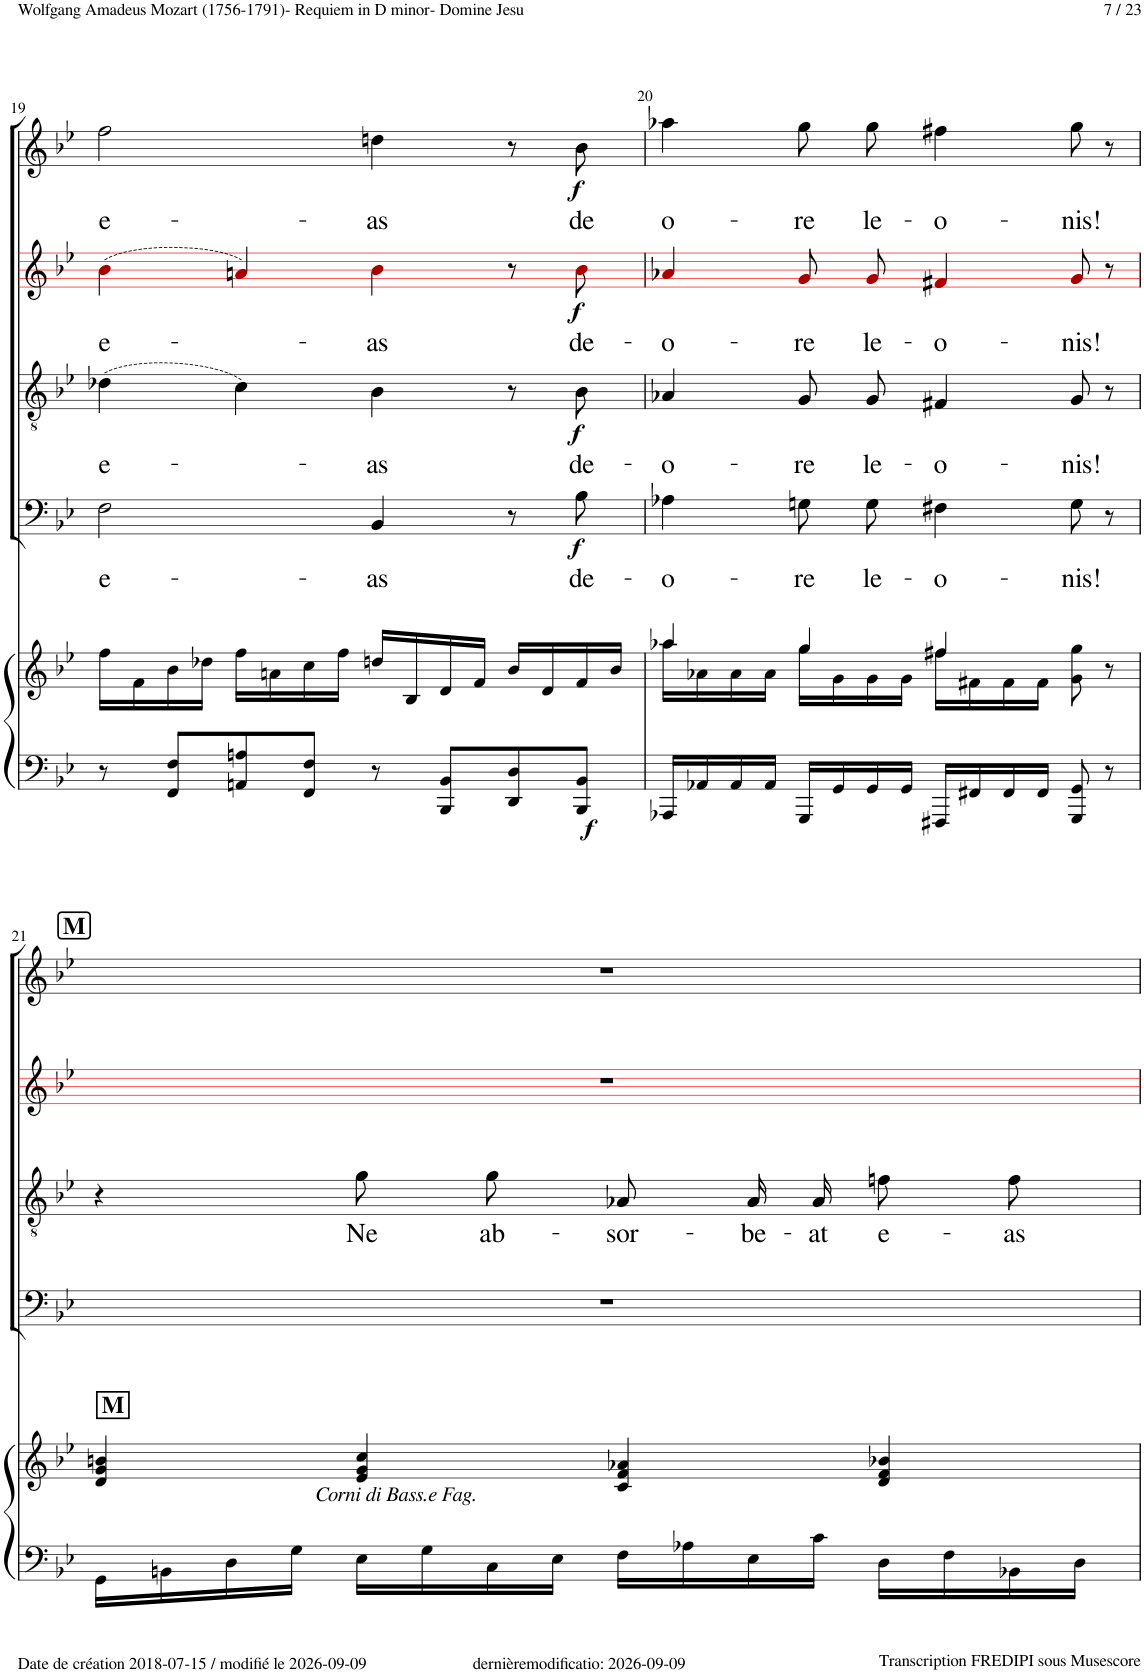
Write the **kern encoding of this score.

**kern	**kern	**dynam	**kern	**text	**dynam	**kern	**text	**dynam	**kern	**text	**dynam	**kern	**text	**dynam
*part5	*part5	*part5	*part4	*part4	*part4	*part3	*part3	*part3	*part2	*part2	*part2	*part1	*part1	*part1
*staff6	*staff5	*staff5/6	*staff4	*staff4	*staff4	*staff3	*staff3	*staff3	*staff2	*staff2	*staff2	*staff1	*staff1	*staff1
*I"Piano	*	*	*I"Bass	*	*	*I"Tenor	*	*	*I"Alto	*	*	*I"Soprano	*	*
*I'Pno	*	*	*	*	*	*	*	*	*	*	*	*	*	*
!!LO:PB:g=z
*clefF4	*clefG2	*	*clefF4	*	*	*clefGv2	*	*	*clefG2	*	*	*clefG2	*	*
*	*	*	*	*	*	*	*	*	*ITrd1c2	*	*	*	*	*
*k[b-e-]	*k[b-e-]	*	*k[b-e-]	*	*	*k[b-e-]	*	*	*k[b-e-]	*	*	*k[b-e-]	*	*
*M4/4	*M4/4	*	*M4/4	*	*	*M4/4	*	*	*M4/4	*	*	*M4/4	*	*
*met(c)	*met(c)	*	*met(c)	*	*	*met(c)	*	*	*met(c)	*	*	*met(c)	*	*
=19	=19	=19	=19	=19	=19	=19	=19	=19	=19	=19	=19	=19	=19	=19
!	!	!	!	!LO:LY:b	!	!	!LO:LY:b	!	!	!LO:LY:b	!	!	!LO:LY:b	!
8r	16ff\LL	.	2F!\	e-	.	(4d-X!\	e-	.	(4b-!i\	e-	.	2ff!\	e-	.
.	16f\	.	.	.	.	.	.	.	.	.	.	.	.	.
8FF/ 8F/L	16b-\	.	.	.	.	.	.	.	.	.	.	.	.	.
.	16dd-X\JJ	.	.	.	.	.	.	.	.	.	.	.	.	.
8AAn/ 8An/	16ff\LL	.	.	.	.	4c!\)	.	.	4an!i/)	.	.	.	.	.
.	16an\	.	.	.	.	.	.	.	.	.	.	.	.	.
8FF/ 8F/J	16cc\	.	.	.	.	.	.	.	.	.	.	.	.	.
.	16ff\JJ	.	.	.	.	.	.	.	.	.	.	.	.	.
!	!	!	!	!LO:LY:b	!	!	!LO:LY:b	!	!	!LO:LY:b	!	!	!LO:LY:b	!
8r	16ddn/LL	.	4BB-!/	-as	.	4B-!\	-as	.	4b-!i\	-as	.	4ddn!\	-as	.
.	16B-/	.	.	.	.	.	.	.	.	.	.	.	.	.
8BBB-/ 8BB-/L	16d/	.	.	.	.	.	.	.	.	.	.	.	.	.
.	16f/JJ	.	.	.	.	.	.	.	.	.	.	.	.	.
8DD/ 8D/	16b-/LL	.	8r	.	.	8r	.	.	8r	.	.	8r	.	.
.	16d/	.	.	.	.	.	.	.	.	.	.	.	.	.
!	!	!LO:DY:b=2	!	!LO:LY:b	!LO:DY:b	!	!LO:LY:b	!LO:DY:b	!	!LO:LY:b	!LO:DY:b	!	!LO:LY:b	!LO:DY:b
8BBB-/ 8BB-/J	16f/	f	8B-!\	de-	f	8B-!\	de-	f	8b-!i\	de-	f	8b-!\	de	f
.	16b-/JJ	.	.	.	.	.	.	.	.	.	.	.	.	.
=20	=20	=20	=20	=20	=20	=20	=20	=20	=20	=20	=20	=20	=20	=20
*	*^	*	*	*	*	*	*	*	*	*	*	*	*	*
!	!	!	!	!	!LO:LY:b	!	!	!LO:LY:b	!	!	!LO:LY:b	!	!	!LO:LY:b	!
16AAA-X/LL	4aa-X/	16aa-\LL	.	4A-X!\	-o-	.	4A-X!/	-o-	.	4a-X!i/	-o-	.	4aa-X!\	o-	.
16AA-X/	.	16a-X\	.	.	.	.	.	.	.	.	.	.	.	.	.
16AA-/	.	16a-\	.	.	.	.	.	.	.	.	.	.	.	.	.
16AA-/JJ	.	16a-\JJ	.	.	.	.	.	.	.	.	.	.	.	.	.
!	!	!	!	!	!LO:LY:b	!	!	!LO:LY:b	!	!	!LO:LY:b	!	!	!LO:LY:b	!
16GGG/LL	4gg/	16gg\LL	.	8Gn!\L	-re	.	8G!/L	-re	.	8g!i/L	-re	.	8gg!\L	-re	.
16GG/	.	16g\	.	.	.	.	.	.	.	.	.	.	.	.	.
!	!	!	!	!	!LO:LY:b	!	!	!LO:LY:b	!	!	!LO:LY:b	!	!	!LO:LY:b	!
16GG/	.	16g\	.	8G!\J	le-	.	8G!/J	le-	.	8g!i/J	le-	.	8gg!\J	le-	.
16GG/JJ	.	16g\JJ	.	.	.	.	.	.	.	.	.	.	.	.	.
!	!	!	!	!	!LO:LY:b	!	!	!LO:LY:b	!	!	!LO:LY:b	!	!	!LO:LY:b	!
16FFF#X/LL	4ff#X/	16ff#\LL	.	4F#X!\	-o-	.	4F#X!/	-o-	.	4f#X!i/	-o-	.	4ff#X!\	-o-	.
16FF#X/	.	16f#X\	.	.	.	.	.	.	.	.	.	.	.	.	.
16FF#/	.	16f#\	.	.	.	.	.	.	.	.	.	.	.	.	.
16FF#/JJ	.	16f#\JJ	.	.	.	.	.	.	.	.	.	.	.	.	.
!	!	!	!	!	!LO:LY:b	!	!	!LO:LY:b	!	!	!LO:LY:b	!	!	!LO:LY:b	!
8GGG/ 8GG/	8g\ 8gg\	8ryy	.	8G!\	-nis!	.	8G!/	-nis!	.	8g!i/	-nis!	.	8gg!\	-nis!	.
8r	8r	8ryy	.	8r	.	.	8r	.	.	8r	.	.	8r	.	.
!!LO:LB:g=z
!!LO:REH:place=s1:a:B:cj:fs=14:t=M
=21	=21	=21	=21	=21	=21	=21	=21	=21	=21	=21	=21	=21	=21	=21	=21
!	!LO:TX:a:B:t=M	!	!	!	!	!	!	!	!	!	!	!	!	!	!
*	*v	*v	*	*	*	*	*	*	*	*	*	*	*	*	*
16GG\LL	4d/ 4g/ 4bn/	.	1r	.	.	4r	.	.	1r	.	.	1r	.	.
16BBn\	.	.	.	.	.	.	.	.	.	.	.	.	.	.
16D\	.	.	.	.	.	.	.	.	.	.	.	.	.	.
16G\JJ	.	.	.	.	.	.	.	.	.	.	.	.	.	.
!	!LO:TX:b:i:t=Corni di Bass.e Fag.	!	!	!	!	!	!	!	!	!	!	!	!	!
!	!	!	!	!	!	!	!LO:LY:b	!	!	!	!	!	!	!
16E-\LL	4e-/ 4g/ 4cc/	.	.	.	.	8g!\L	Ne	.	.	.	.	.	.	.
16G\	.	.	.	.	.	.	.	.	.	.	.	.	.	.
!	!	!	!	!	!	!	!LO:LY:b	!	!	!	!	!	!	!
16C\	.	.	.	.	.	8g!\J	ab-	.	.	.	.	.	.	.
16E-\JJ	.	.	.	.	.	.	.	.	.	.	.	.	.	.
!	!	!	!	!	!	!	!LO:LY:b	!	!	!	!	!	!	!
16F\LL	4c/ 4f/ 4a-X/	.	.	.	.	8A-X!/L	-sor-	.	.	.	.	.	.	.
16A-X\	.	.	.	.	.	.	.	.	.	.	.	.	.	.
!	!	!	!	!	!	!	!LO:LY:b	!	!	!	!	!	!	!
16E-\	.	.	.	.	.	16A-!/L	-be-	.	.	.	.	.	.	.
!	!	!	!	!	!	!	!LO:LY:b	!	!	!	!	!	!	!
16c\JJ	.	.	.	.	.	16A-!/JJ	-at	.	.	.	.	.	.	.
!	!	!	!	!	!	!	!LO:LY:b	!	!	!	!	!	!	!
16D\LL	4d/ 4f/ 4b-X/	.	.	.	.	8fn!\L	e-	.	.	.	.	.	.	.
16F\	.	.	.	.	.	.	.	.	.	.	.	.	.	.
!	!	!	!	!	!	!	!LO:LY:b	!	!	!	!	!	!	!
16BB-X\	.	.	.	.	.	8f!\J	-as	.	.	.	.	.	.	.
16D\JJ	.	.	.	.	.	.	.	.	.	.	.	.	.	.
=	=	=	=	=	=	=	=	=	=	=	=	=	=	=
*-	*-	*-	*-	*-	*-	*-	*-	*-	*-	*-	*-	*-	*-	*-
